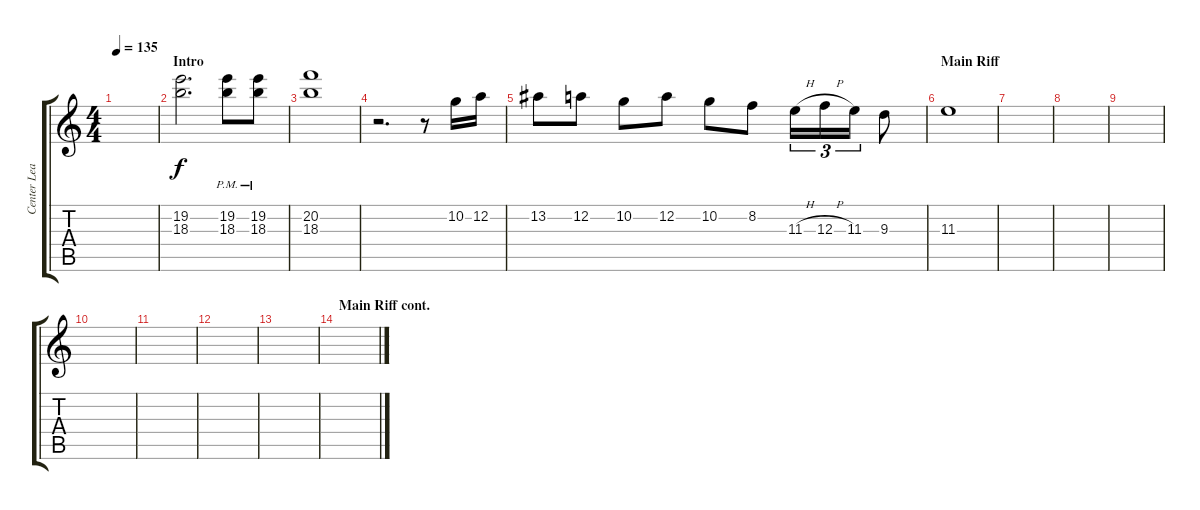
\track ("Center Lead 1" "Center Lea") {instrument distortionguitar}
\staff {score tabs}
\tuning (D4 A3 F3 C3 G2 C2) {hide}
\ts (4 4)
\tempo 135
\clef g2
\ks c
|
\section ("" "Intro")
(19.2 18.3).2{d} (19.2{pm} 18.3{pm}).8 (19.2{pm} 18.3{pm}).8 |
(20.2 18.3).1 |
r.2{d} r.8 10.2.16 12.2.16 |
13.2.8 12.2.8 10.2.8 12.2.8 10.2.8 8.2.8 11.3{h}.16{tu (3 2)} 12.3{h}.16{tu (3 2)} 11.3.16{tu (3 2)} 9.3.8 |
\section ("" "Main Riff")
11.3.1 |
|
|
|
|
|
|
|
\section ("" "Main Riff cont.")
